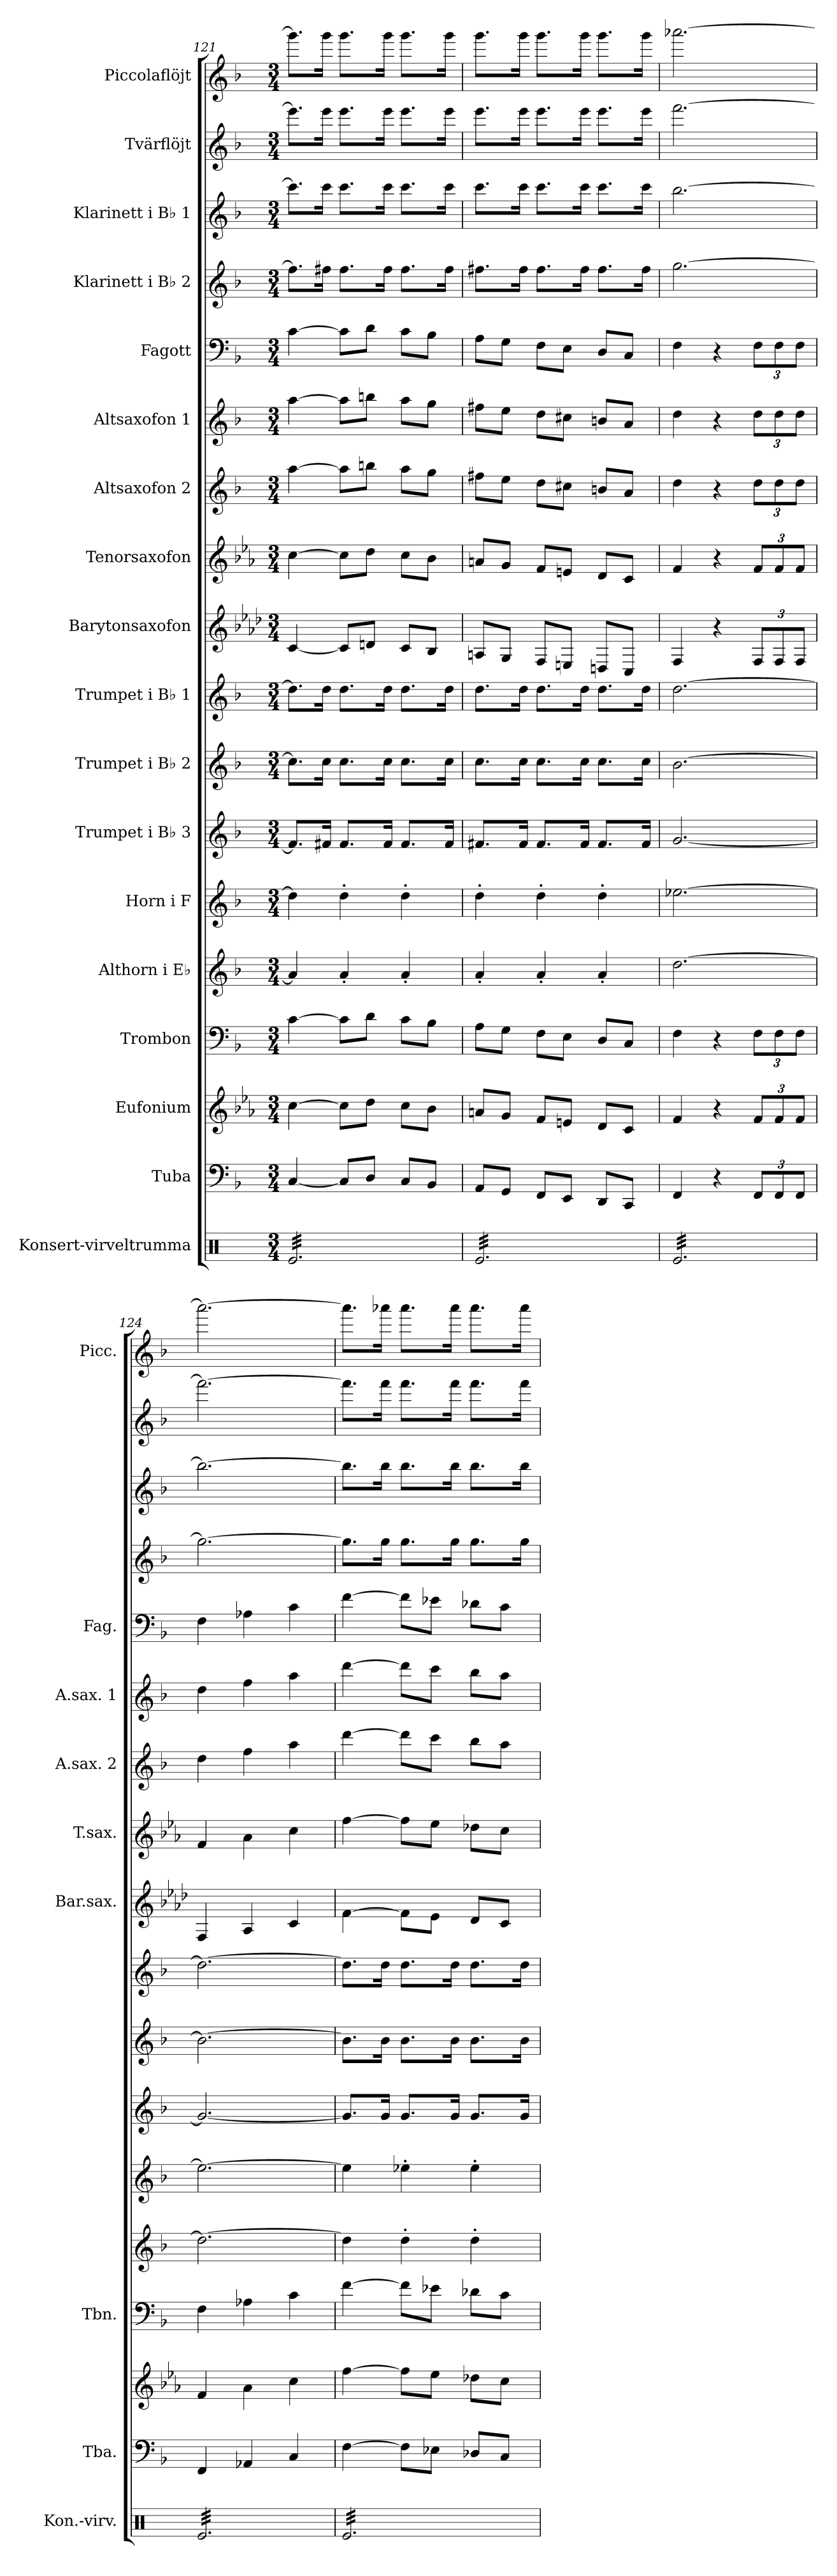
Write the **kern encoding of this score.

**kern	**kern	**kern	**kern	**kern	**kern	**kern	**kern	**kern	**kern	**kern	**kern	**kern	**kern	**kern	**kern	**kern	**kern
*part18	*part17	*part16	*part15	*part14	*part13	*part12	*part11	*part10	*part9	*part8	*part7	*part6	*part5	*part4	*part3	*part2	*part1
*staff18	*staff17	*staff16	*staff15	*staff14	*staff13	*staff12	*staff11	*staff10	*staff9	*staff8	*staff7	*staff6	*staff5	*staff4	*staff3	*staff2	*staff1
*I"Konsert-virveltrumma	*I"Tuba	*I"Eufonium	*I"Trombon	*I"Althorn i E♭	*I"Horn i F	*I"Trumpet i B♭ 3	*I"Trumpet i B♭ 2	*I"Trumpet i B♭ 1	*I"Barytonsaxofon	*I"Tenorsaxofon	*I"Altsaxofon 2	*I"Altsaxofon 1	*I"Fagott	*I"Klarinett i B♭ 2	*I"Klarinett i B♭ 1	*I"Tvärflöjt	*I"Piccolaflöjt
*I'Kon.-virv.	*I'Tba.	*	*I'Tbn.	*	*	*	*	*	*I'Bar.sax.	*I'T.sax.	*I'A.sax. 2	*I'A.sax. 1	*I'Fag.	*	*	*	*I'Picc.
*clefX	*clefF4	*clefG2	*clefF4	*clefG2	*clefG2	*clefG2	*clefG2	*clefG2	*clefG2	*clefG2	*clefG2	*clefG2	*clefF4	*clefG2	*clefG2	*clefG2	*clefG2
*	*	*ITrd8c14	*	*ITrd5c9	*ITrd4c7	*ITrd1c2	*ITrd1c2	*ITrd1c2	*ITrd12c21	*ITrd8c14	*ITrd5c9	*ITrd5c9	*	*ITrd1c2	*ITrd1c2	*	*ITrd-7c-12
*k[]	*k[b-]	*k[b-e-a-]	*k[b-]	*k[b-e-a-d-]	*k[b-e-]	*k[b-e-a-]	*k[b-e-a-]	*k[b-e-a-]	*k[b-e-a-d-]	*k[b-e-a-]	*k[b-e-a-d-]	*k[b-e-a-d-]	*k[b-]	*k[b-e-a-]	*k[b-e-a-]	*k[b-]	*k[b-]
*M3/4	*M3/4	*M3/4	*M3/4	*M3/4	*M3/4	*M3/4	*M3/4	*M3/4	*M3/4	*M3/4	*M3/4	*M3/4	*M3/4	*M3/4	*M3/4	*M3/4	*M3/4
=121	=121	=121	=121	=121	=121	=121	=121	=121	=121	=121	=121	=121	=121	=121	=121	=121	=121
*tremolo	*	*	*	*	*	*	*	*	*	*	*	*	*	*	*	*	*
32Re/LLL	[4C/	[4c\	[4c\	4c/]	4g\]	8.e/L]	8.b-\L]	8.cc\L]	[4C/	[4c\	[4cc\	[4cc\	[4c\	8.ee\L]	8.bb-\L]	8.eee\L]	8.gggg\L]
32Re/	.	.	.	.	.	.	.	.	.	.	.	.	.	.	.	.	.
32Re/	.	.	.	.	.	.	.	.	.	.	.	.	.	.	.	.	.
32Re/	.	.	.	.	.	.	.	.	.	.	.	.	.	.	.	.	.
32Re/	.	.	.	.	.	.	.	.	.	.	.	.	.	.	.	.	.
32Re/	.	.	.	.	.	.	.	.	.	.	.	.	.	.	.	.	.
32Re/	.	.	.	.	.	16en/Jk	16b-\Jk	16cc\Jk	.	.	.	.	.	16een\Jk	16bb-\Jk	16eee\Jk	16gggg\Jk
32Re/	.	.	.	.	.	.	.	.	.	.	.	.	.	.	.	.	.
32Re/	8C/L]	8c\L]	8c\L]	4c'/	4g'\	8.e/L	8.b-\L	8.cc\L	8C/L]	8c\L]	8cc\L]	8cc\L]	8c\L]	8.ee\L	8.bb-\L	8.eee\L	8.gggg\L
32Re/	.	.	.	.	.	.	.	.	.	.	.	.	.	.	.	.	.
32Re/	.	.	.	.	.	.	.	.	.	.	.	.	.	.	.	.	.
32Re/	.	.	.	.	.	.	.	.	.	.	.	.	.	.	.	.	.
32Re/	8D/J	8d\J	8d\J	.	.	.	.	.	8Dn/J	8d\J	8ddn\J	8ddn\J	8d\J	.	.	.	.
32Re/	.	.	.	.	.	.	.	.	.	.	.	.	.	.	.	.	.
32Re/	.	.	.	.	.	16e/Jk	16b-\Jk	16cc\Jk	.	.	.	.	.	16ee\Jk	16bb-\Jk	16eee\Jk	16gggg\Jk
32Re/	.	.	.	.	.	.	.	.	.	.	.	.	.	.	.	.	.
32Re/	8C/L	8c\L	8c\L	4c'/	4g'\	8.e/L	8.b-\L	8.cc\L	8C/L	8c\L	8cc\L	8cc\L	8c\L	8.ee\L	8.bb-\L	8.eee\L	8.gggg\L
32Re/	.	.	.	.	.	.	.	.	.	.	.	.	.	.	.	.	.
32Re/	.	.	.	.	.	.	.	.	.	.	.	.	.	.	.	.	.
32Re/	.	.	.	.	.	.	.	.	.	.	.	.	.	.	.	.	.
32Re/	8BB-/J	8B-\J	8B-\J	.	.	.	.	.	8BB-/J	8B-\J	8b-\J	8b-\J	8B-\J	.	.	.	.
32Re/	.	.	.	.	.	.	.	.	.	.	.	.	.	.	.	.	.
32Re/	.	.	.	.	.	16e/Jk	16b-\Jk	16cc\Jk	.	.	.	.	.	16ee\Jk	16bb-\Jk	16eee\Jk	16gggg\Jk
32Re/JJJ	.	.	.	.	.	.	.	.	.	.	.	.	.	.	.	.	.
=122	=122	=122	=122	=122	=122	=122	=122	=122	=122	=122	=122	=122	=122	=122	=122	=122	=122
32Re/LLL	8AA/L	8An/L	8A\L	4c'/	4g'\	8.en/L	8.b-\L	8.cc\L	8AAn/L	8An/L	8an\L	8an\L	8A\L	8.een\L	8.bb-\L	8.eee\L	8.gggg\L
32Re/	.	.	.	.	.	.	.	.	.	.	.	.	.	.	.	.	.
32Re/	.	.	.	.	.	.	.	.	.	.	.	.	.	.	.	.	.
32Re/	.	.	.	.	.	.	.	.	.	.	.	.	.	.	.	.	.
32Re/	8GG/J	8G/J	8G\J	.	.	.	.	.	8GG/J	8G/J	8g\J	8g\J	8G\J	.	.	.	.
32Re/	.	.	.	.	.	.	.	.	.	.	.	.	.	.	.	.	.
32Re/	.	.	.	.	.	16e/Jk	16b-\Jk	16cc\Jk	.	.	.	.	.	16ee\Jk	16bb-\Jk	16eee\Jk	16gggg\Jk
32Re/	.	.	.	.	.	.	.	.	.	.	.	.	.	.	.	.	.
32Re/	8FF/L	8F/L	8F\L	4c'/	4g'\	8.e/L	8.b-\L	8.cc\L	8FF/L	8F/L	8f\L	8f\L	8F\L	8.ee\L	8.bb-\L	8.eee\L	8.gggg\L
32Re/	.	.	.	.	.	.	.	.	.	.	.	.	.	.	.	.	.
32Re/	.	.	.	.	.	.	.	.	.	.	.	.	.	.	.	.	.
32Re/	.	.	.	.	.	.	.	.	.	.	.	.	.	.	.	.	.
32Re/	8EE/J	8En/J	8E\J	.	.	.	.	.	8EEn/J	8En/J	8en\J	8en\J	8E\J	.	.	.	.
32Re/	.	.	.	.	.	.	.	.	.	.	.	.	.	.	.	.	.
32Re/	.	.	.	.	.	16e/Jk	16b-\Jk	16cc\Jk	.	.	.	.	.	16ee\Jk	16bb-\Jk	16eee\Jk	16gggg\Jk
32Re/	.	.	.	.	.	.	.	.	.	.	.	.	.	.	.	.	.
32Re/	8DD/L	8D/L	8D/L	4c'/	4g'\	8.e/L	8.b-\L	8.cc\L	8DDn/L	8D/L	8dn/L	8dn/L	8D/L	8.ee\L	8.bb-\L	8.eee\L	8.gggg\L
32Re/	.	.	.	.	.	.	.	.	.	.	.	.	.	.	.	.	.
32Re/	.	.	.	.	.	.	.	.	.	.	.	.	.	.	.	.	.
32Re/	.	.	.	.	.	.	.	.	.	.	.	.	.	.	.	.	.
32Re/	8CC/J	8C/J	8C/J	.	.	.	.	.	8CC/J	8C/J	8c/J	8c/J	8C/J	.	.	.	.
32Re/	.	.	.	.	.	.	.	.	.	.	.	.	.	.	.	.	.
32Re/	.	.	.	.	.	16e/Jk	16b-\Jk	16cc\Jk	.	.	.	.	.	16ee\Jk	16bb-\Jk	16eee\Jk	16gggg\Jk
32Re/JJJ	.	.	.	.	.	.	.	.	.	.	.	.	.	.	.	.	.
=123	=123	=123	=123	=123	=123	=123	=123	=123	=123	=123	=123	=123	=123	=123	=123	=123	=123
32Re/LLL	4FF/	4F/	4F\	[2.f\	[2.a-X\	[2.f/	[2.a-\	[2.cc\	4FF/	4F/	4f\	4f\	4F\	[2.ff\	[2.aa-\	[2.fff\	[2.aaaa-X\
32Re/	.	.	.	.	.	.	.	.	.	.	.	.	.	.	.	.	.
32Re/	.	.	.	.	.	.	.	.	.	.	.	.	.	.	.	.	.
32Re/	.	.	.	.	.	.	.	.	.	.	.	.	.	.	.	.	.
32Re/	.	.	.	.	.	.	.	.	.	.	.	.	.	.	.	.	.
32Re/	.	.	.	.	.	.	.	.	.	.	.	.	.	.	.	.	.
32Re/	.	.	.	.	.	.	.	.	.	.	.	.	.	.	.	.	.
32Re/	.	.	.	.	.	.	.	.	.	.	.	.	.	.	.	.	.
32Re/	4r	4r	4r	.	.	.	.	.	4r	4r	4r	4r	4r	.	.	.	.
32Re/	.	.	.	.	.	.	.	.	.	.	.	.	.	.	.	.	.
32Re/	.	.	.	.	.	.	.	.	.	.	.	.	.	.	.	.	.
32Re/	.	.	.	.	.	.	.	.	.	.	.	.	.	.	.	.	.
32Re/	.	.	.	.	.	.	.	.	.	.	.	.	.	.	.	.	.
32Re/	.	.	.	.	.	.	.	.	.	.	.	.	.	.	.	.	.
32Re/	.	.	.	.	.	.	.	.	.	.	.	.	.	.	.	.	.
32Re/	.	.	.	.	.	.	.	.	.	.	.	.	.	.	.	.	.
*	*Xbrackettup	*Xbrackettup	*Xbrackettup	*	*	*	*	*	*Xbrackettup	*Xbrackettup	*Xbrackettup	*Xbrackettup	*Xbrackettup	*	*	*	*
32Re/	12FF/L	12F/L	12F\L	.	.	.	.	.	12FF/L	12F/L	12f\L	12f\L	12F\L	.	.	.	.
32Re/	.	.	.	.	.	.	.	.	.	.	.	.	.	.	.	.	.
32Re/	.	.	.	.	.	.	.	.	.	.	.	.	.	.	.	.	.
.	12FF/	12F/	12F\	.	.	.	.	.	12FF/	12F/	12f\	12f\	12F\	.	.	.	.
32Re/	.	.	.	.	.	.	.	.	.	.	.	.	.	.	.	.	.
32Re/	.	.	.	.	.	.	.	.	.	.	.	.	.	.	.	.	.
32Re/	.	.	.	.	.	.	.	.	.	.	.	.	.	.	.	.	.
.	12FF/J	12F/J	12F\J	.	.	.	.	.	12FF/J	12F/J	12f\J	12f\J	12F\J	.	.	.	.
32Re/	.	.	.	.	.	.	.	.	.	.	.	.	.	.	.	.	.
32Re/JJJ	.	.	.	.	.	.	.	.	.	.	.	.	.	.	.	.	.
=124	=124	=124	=124	=124	=124	=124	=124	=124	=124	=124	=124	=124	=124	=124	=124	=124	=124
32Re/LLL	4FF/	4F/	4F\	2.f\_	2.a-\_	2.f/_	2.a-\_	2.cc\_	4FF/	4F/	4f\	4f\	4F\	2.ff\_	2.aa-\_	2.fff\_	2.aaaa-\_
32Re/	.	.	.	.	.	.	.	.	.	.	.	.	.	.	.	.	.
32Re/	.	.	.	.	.	.	.	.	.	.	.	.	.	.	.	.	.
32Re/	.	.	.	.	.	.	.	.	.	.	.	.	.	.	.	.	.
32Re/	.	.	.	.	.	.	.	.	.	.	.	.	.	.	.	.	.
32Re/	.	.	.	.	.	.	.	.	.	.	.	.	.	.	.	.	.
32Re/	.	.	.	.	.	.	.	.	.	.	.	.	.	.	.	.	.
32Re/	.	.	.	.	.	.	.	.	.	.	.	.	.	.	.	.	.
32Re/	4AA-X/	4A-\	4A-X\	.	.	.	.	.	4AA-/	4A-\	4a-\	4a-\	4A-X\	.	.	.	.
32Re/	.	.	.	.	.	.	.	.	.	.	.	.	.	.	.	.	.
32Re/	.	.	.	.	.	.	.	.	.	.	.	.	.	.	.	.	.
32Re/	.	.	.	.	.	.	.	.	.	.	.	.	.	.	.	.	.
32Re/	.	.	.	.	.	.	.	.	.	.	.	.	.	.	.	.	.
32Re/	.	.	.	.	.	.	.	.	.	.	.	.	.	.	.	.	.
32Re/	.	.	.	.	.	.	.	.	.	.	.	.	.	.	.	.	.
32Re/	.	.	.	.	.	.	.	.	.	.	.	.	.	.	.	.	.
32Re/	4C/	4c\	4c\	.	.	.	.	.	4C/	4c\	4cc\	4cc\	4c\	.	.	.	.
32Re/	.	.	.	.	.	.	.	.	.	.	.	.	.	.	.	.	.
32Re/	.	.	.	.	.	.	.	.	.	.	.	.	.	.	.	.	.
32Re/	.	.	.	.	.	.	.	.	.	.	.	.	.	.	.	.	.
32Re/	.	.	.	.	.	.	.	.	.	.	.	.	.	.	.	.	.
32Re/	.	.	.	.	.	.	.	.	.	.	.	.	.	.	.	.	.
32Re/	.	.	.	.	.	.	.	.	.	.	.	.	.	.	.	.	.
32Re/JJJ	.	.	.	.	.	.	.	.	.	.	.	.	.	.	.	.	.
=125	=125	=125	=125	=125	=125	=125	=125	=125	=125	=125	=125	=125	=125	=125	=125	=125	=125
32Re/LLL	[4F\	[4f\	[4f\	4f\]	4a-\]	8.f/L]	8.a-\L]	8.cc\L]	[4F\	[4f\	[4ff\	[4ff\	[4f\	8.ff\L]	8.aa-\L]	8.fff\L]	8.aaaa-\L]
32Re/	.	.	.	.	.	.	.	.	.	.	.	.	.	.	.	.	.
32Re/	.	.	.	.	.	.	.	.	.	.	.	.	.	.	.	.	.
32Re/	.	.	.	.	.	.	.	.	.	.	.	.	.	.	.	.	.
32Re/	.	.	.	.	.	.	.	.	.	.	.	.	.	.	.	.	.
32Re/	.	.	.	.	.	.	.	.	.	.	.	.	.	.	.	.	.
32Re/	.	.	.	.	.	16f/Jk	16a-\Jk	16cc\Jk	.	.	.	.	.	16ff\Jk	16aa-\Jk	16fff\Jk	16aaaa-X\Jk
32Re/	.	.	.	.	.	.	.	.	.	.	.	.	.	.	.	.	.
32Re/	8F\L]	8f\L]	8f\L]	4f'\	4a-X'\	8.f/L	8.a-\L	8.cc\L	8F\L]	8f\L]	8ff\L]	8ff\L]	8f\L]	8.ff\L	8.aa-\L	8.fff\L	8.aaaa-\L
32Re/	.	.	.	.	.	.	.	.	.	.	.	.	.	.	.	.	.
32Re/	.	.	.	.	.	.	.	.	.	.	.	.	.	.	.	.	.
32Re/	.	.	.	.	.	.	.	.	.	.	.	.	.	.	.	.	.
32Re/	8E-X\J	8e-\J	8e-X\J	.	.	.	.	.	8E-\J	8e-\J	8ee-\J	8ee-\J	8e-X\J	.	.	.	.
32Re/	.	.	.	.	.	.	.	.	.	.	.	.	.	.	.	.	.
32Re/	.	.	.	.	.	16f/Jk	16a-\Jk	16cc\Jk	.	.	.	.	.	16ff\Jk	16aa-\Jk	16fff\Jk	16aaaa-\Jk
32Re/	.	.	.	.	.	.	.	.	.	.	.	.	.	.	.	.	.
32Re/	8D-X/L	8d-X\L	8d-X\L	4f'\	4a-'\	8.f/L	8.a-\L	8.cc\L	8D-/L	8d-X\L	8dd-\L	8dd-\L	8d-X\L	8.ff\L	8.aa-\L	8.fff\L	8.aaaa-\L
32Re/	.	.	.	.	.	.	.	.	.	.	.	.	.	.	.	.	.
32Re/	.	.	.	.	.	.	.	.	.	.	.	.	.	.	.	.	.
32Re/	.	.	.	.	.	.	.	.	.	.	.	.	.	.	.	.	.
32Re/	8C/J	8c\J	8c\J	.	.	.	.	.	8C/J	8c\J	8cc\J	8cc\J	8c\J	.	.	.	.
32Re/	.	.	.	.	.	.	.	.	.	.	.	.	.	.	.	.	.
32Re/	.	.	.	.	.	16f/Jk	16a-\Jk	16cc\Jk	.	.	.	.	.	16ff\Jk	16aa-\Jk	16fff\Jk	16aaaa-\Jk
32Re/JJJ	.	.	.	.	.	.	.	.	.	.	.	.	.	.	.	.	.
*Xtremolo	*	*	*	*	*	*	*	*	*	*	*	*	*	*	*	*	*
=	=	=	=	=	=	=	=	=	=	=	=	=	=	=	=	=	=
*-	*-	*-	*-	*-	*-	*-	*-	*-	*-	*-	*-	*-	*-	*-	*-	*-	*-
